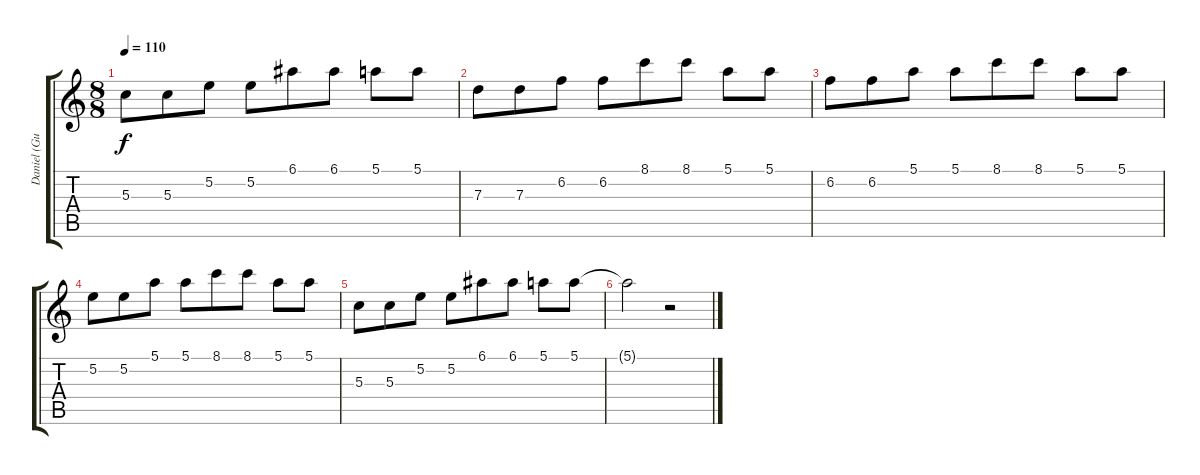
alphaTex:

\track ("Daniel (Guitar 2)" "Daniel (Gu") {instrument overdrivenguitar}
\staff {score tabs}
\tuning (E4 B3 G3 D3 A2 E2) {hide}
\ts (8 8)
\tempo 110
\clef g2
\ks c
5.3.8{dy f} 5.3.8 5.2.8 5.2.8 6.1.8 6.1.8 5.1.8 5.1.8 |
7.3.8 7.3.8 6.2.8 6.2.8 8.1.8 8.1.8 5.1.8 5.1.8 |
6.2.8 6.2.8 5.1.8 5.1.8 8.1.8 8.1.8 5.1.8 5.1.8 |
5.2.8 5.2.8 5.1.8 5.1.8 8.1.8 8.1.8 5.1.8 5.1.8 |
5.3.8 5.3.8 5.2.8 5.2.8 6.1.8 6.1.8 5.1.8 5.1.8 |
5.1{t}.2 r.2
